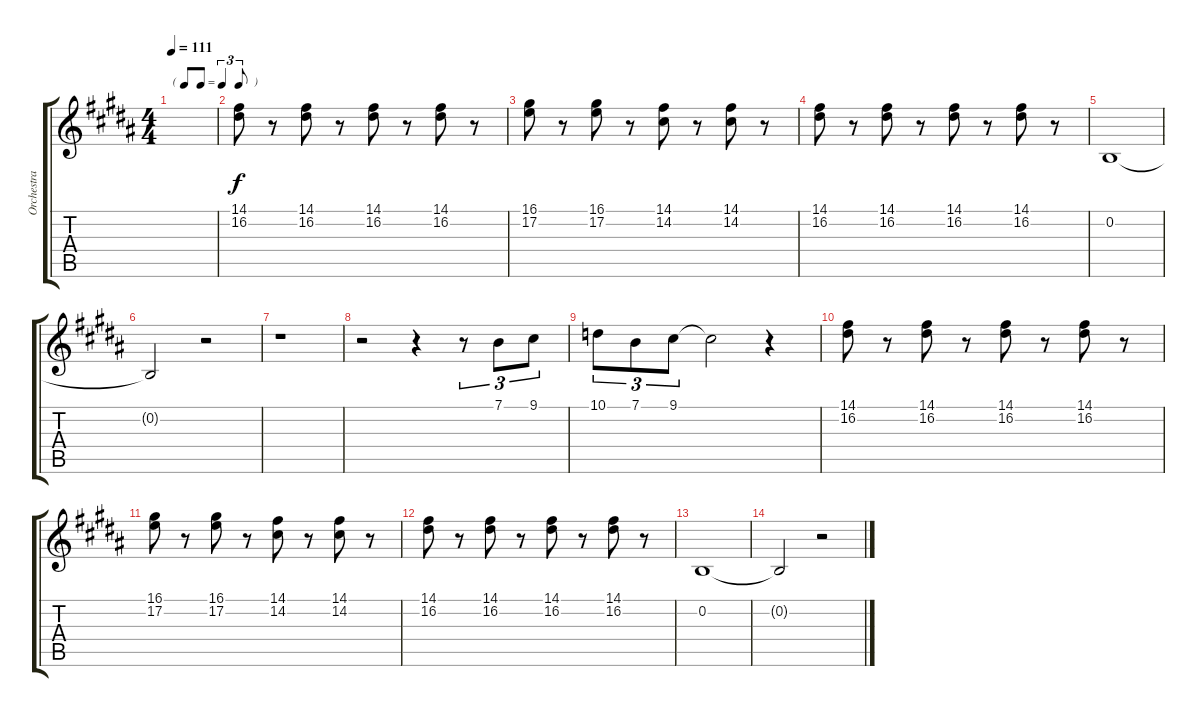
\track ("Orchestra - flute (4 flutes were used)" "Orchestra ") {instrument flute}
\staff {score tabs}
\tuning (E4 B3 G3 D3 A2 E2) {hide}
\ts (4 4)
\tf triplet8th
\tempo 111
\clef g2
\ks b
|
(14.1 16.2).8 r.8 (14.1 16.2).8 r.8 (14.1 16.2).8 r.8 (14.1 16.2).8 r.8 |
(16.1 17.2).8 r.8 (16.1 17.2).8 r.8 (14.1 14.2).8 r.8 (14.1 14.2).8 r.8 |
(14.1 16.2).8 r.8 (14.1 16.2).8 r.8 (14.1 16.2).8 r.8 (14.1 16.2).8 r.8 |
0.2.1 |
0.2{t}.2 r.2 |
r.1 |
r.2 r.4 r.8{tu (3 2)} 7.1.8{tu (3 2)} 9.1.8{tu (3 2)} |
10.1.8{tu (3 2)} 7.1.8{tu (3 2)} 9.1.8{tu (3 2)} 9.1{t}.2 r.4 |
(14.1 16.2).8 r.8 (14.1 16.2).8 r.8 (14.1 16.2).8 r.8 (14.1 16.2).8 r.8 |
(16.1 17.2).8 r.8 (16.1 17.2).8 r.8 (14.1 14.2).8 r.8 (14.1 14.2).8 r.8 |
(14.1 16.2).8 r.8 (14.1 16.2).8 r.8 (14.1 16.2).8 r.8 (14.1 16.2).8 r.8 |
0.2.1 |
0.2{t}.2 r.2
